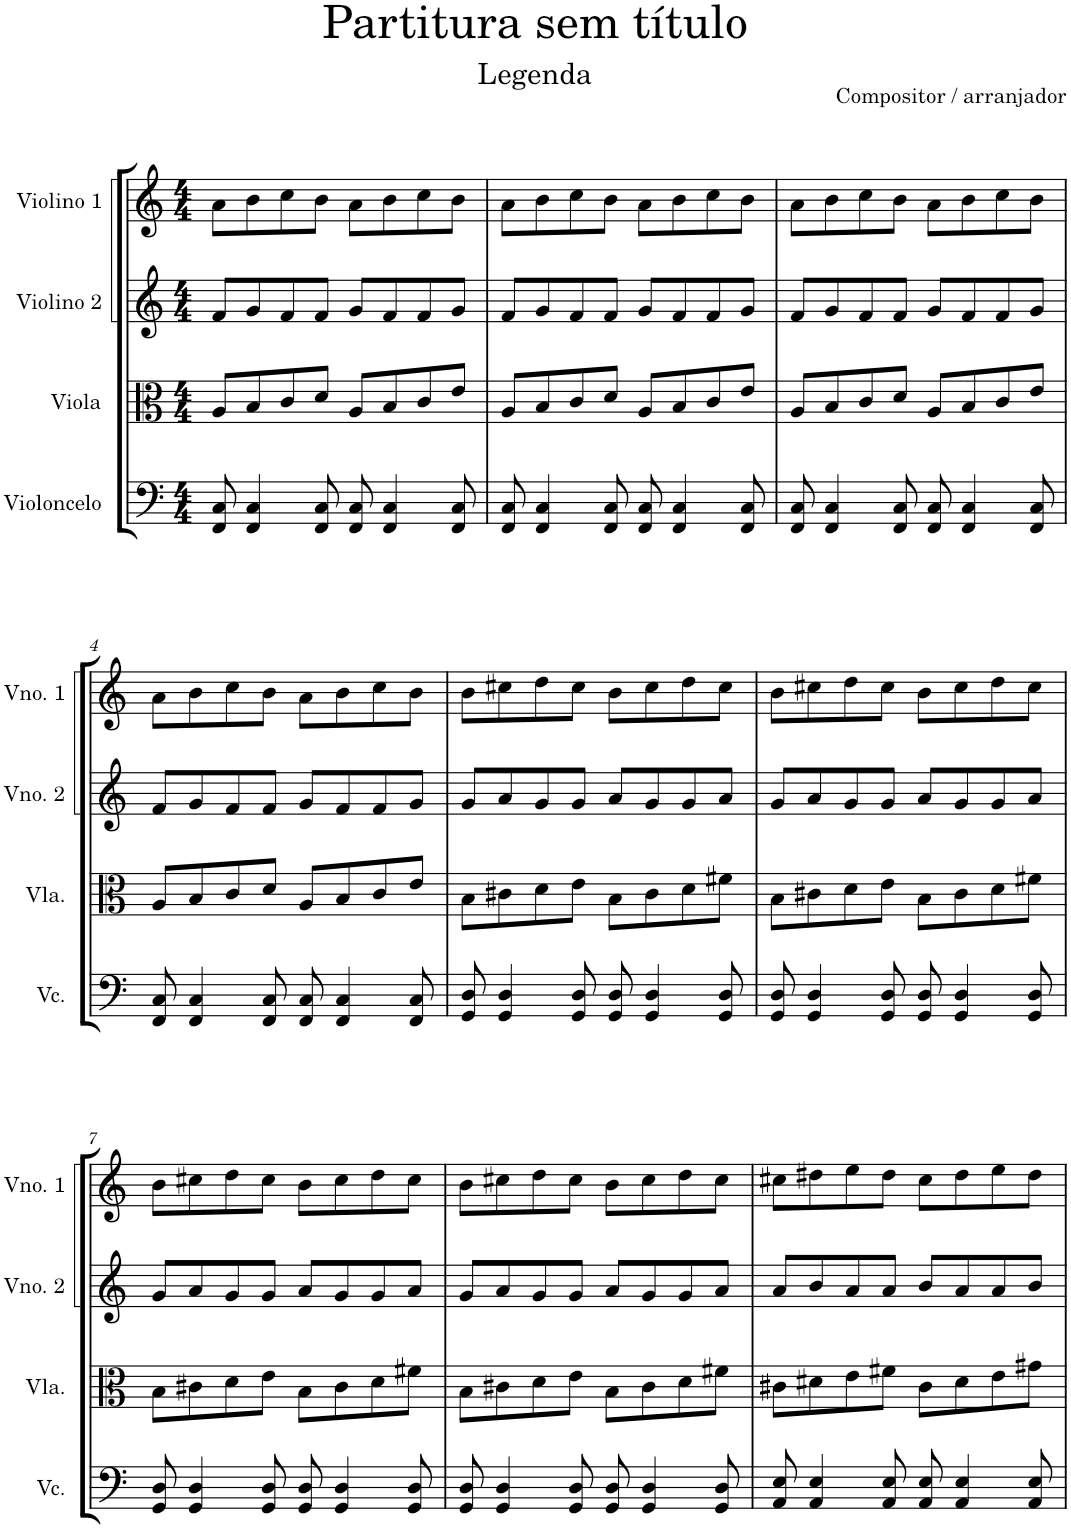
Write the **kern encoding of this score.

**kern	**kern	**kern	**kern
*part4	*part3	*part2	*part1
*staff4	*staff3	*staff2	*staff1
*I"Violoncelo	*I"Viola	*I"Violino 2	*I"Violino 1
*I'Vc.	*I'Vla.	*I'Vno. 2	*I'Vno. 1
*clefF4	*clefC3	*clefG2	*clefG2
*k[]	*k[]	*k[]	*k[]
*M4/4	*M4/4	*M4/4	*M4/4
=1	=1	=1	=1
8FF/ 8C/	8A/L	8f/L	8a\L
4FF/ 4C/	8B/	8g/	8b\
.	8c/	8f/	8cc\
8FF/ 8C/	8d/J	8f/J	8b\J
8FF/ 8C/	8A/L	8g/L	8a\L
4FF/ 4C/	8B/	8f/	8b\
.	8c/	8f/	8cc\
8FF/ 8C/	8e/J	8g/J	8b\J
=2	=2	=2	=2
8FF/ 8C/	8A/L	8f/L	8a\L
4FF/ 4C/	8B/	8g/	8b\
.	8c/	8f/	8cc\
8FF/ 8C/	8d/J	8f/J	8b\J
8FF/ 8C/	8A/L	8g/L	8a\L
4FF/ 4C/	8B/	8f/	8b\
.	8c/	8f/	8cc\
8FF/ 8C/	8e/J	8g/J	8b\J
=3	=3	=3	=3
8FF/ 8C/	8A/L	8f/L	8a\L
4FF/ 4C/	8B/	8g/	8b\
.	8c/	8f/	8cc\
8FF/ 8C/	8d/J	8f/J	8b\J
8FF/ 8C/	8A/L	8g/L	8a\L
4FF/ 4C/	8B/	8f/	8b\
.	8c/	8f/	8cc\
8FF/ 8C/	8e/J	8g/J	8b\J
!!LO:LB:g=z
=4	=4	=4	=4
8FF/ 8C/	8A/L	8f/L	8a\L
4FF/ 4C/	8B/	8g/	8b\
.	8c/	8f/	8cc\
8FF/ 8C/	8d/J	8f/J	8b\J
8FF/ 8C/	8A/L	8g/L	8a\L
4FF/ 4C/	8B/	8f/	8b\
.	8c/	8f/	8cc\
8FF/ 8C/	8e/J	8g/J	8b\J
=5	=5	=5	=5
8GG/ 8D/	8B\L	8g/L	8b\L
4GG/ 4D/	8c#X\	8a/	8cc#X\
.	8d\	8g/	8dd\
8GG/ 8D/	8e\J	8g/J	8cc#\J
8GG/ 8D/	8B\L	8a/L	8b\L
4GG/ 4D/	8c#\	8g/	8cc#\
.	8d\	8g/	8dd\
8GG/ 8D/	8f#X\J	8a/J	8cc#\J
=6	=6	=6	=6
8GG/ 8D/	8B\L	8g/L	8b\L
4GG/ 4D/	8c#X\	8a/	8cc#X\
.	8d\	8g/	8dd\
8GG/ 8D/	8e\J	8g/J	8cc#\J
8GG/ 8D/	8B\L	8a/L	8b\L
4GG/ 4D/	8c#\	8g/	8cc#\
.	8d\	8g/	8dd\
8GG/ 8D/	8f#X\J	8a/J	8cc#\J
!!LO:LB:g=z
=7	=7	=7	=7
8GG/ 8D/	8B\L	8g/L	8b\L
4GG/ 4D/	8c#X\	8a/	8cc#X\
.	8d\	8g/	8dd\
8GG/ 8D/	8e\J	8g/J	8cc#\J
8GG/ 8D/	8B\L	8a/L	8b\L
4GG/ 4D/	8c#\	8g/	8cc#\
.	8d\	8g/	8dd\
8GG/ 8D/	8f#X\J	8a/J	8cc#\J
=8	=8	=8	=8
8GG/ 8D/	8B\L	8g/L	8b\L
4GG/ 4D/	8c#X\	8a/	8cc#X\
.	8d\	8g/	8dd\
8GG/ 8D/	8e\J	8g/J	8cc#\J
8GG/ 8D/	8B\L	8a/L	8b\L
4GG/ 4D/	8c#\	8g/	8cc#\
.	8d\	8g/	8dd\
8GG/ 8D/	8f#X\J	8a/J	8cc#\J
=9	=9	=9	=9
8AA/ 8E/	8c#X\L	8a/L	8cc#X\L
4AA/ 4E/	8d#X\	8b/	8dd#X\
.	8e\	8a/	8ee\
8AA/ 8E/	8f#X\J	8a/J	8dd#\J
8AA/ 8E/	8c#\L	8b/L	8cc#\L
4AA/ 4E/	8d#\	8a/	8dd#\
.	8e\	8a/	8ee\
8AA/ 8E/	8g#X\J	8b/J	8dd#\J
=	=	=	=
*-	*-	*-	*-
